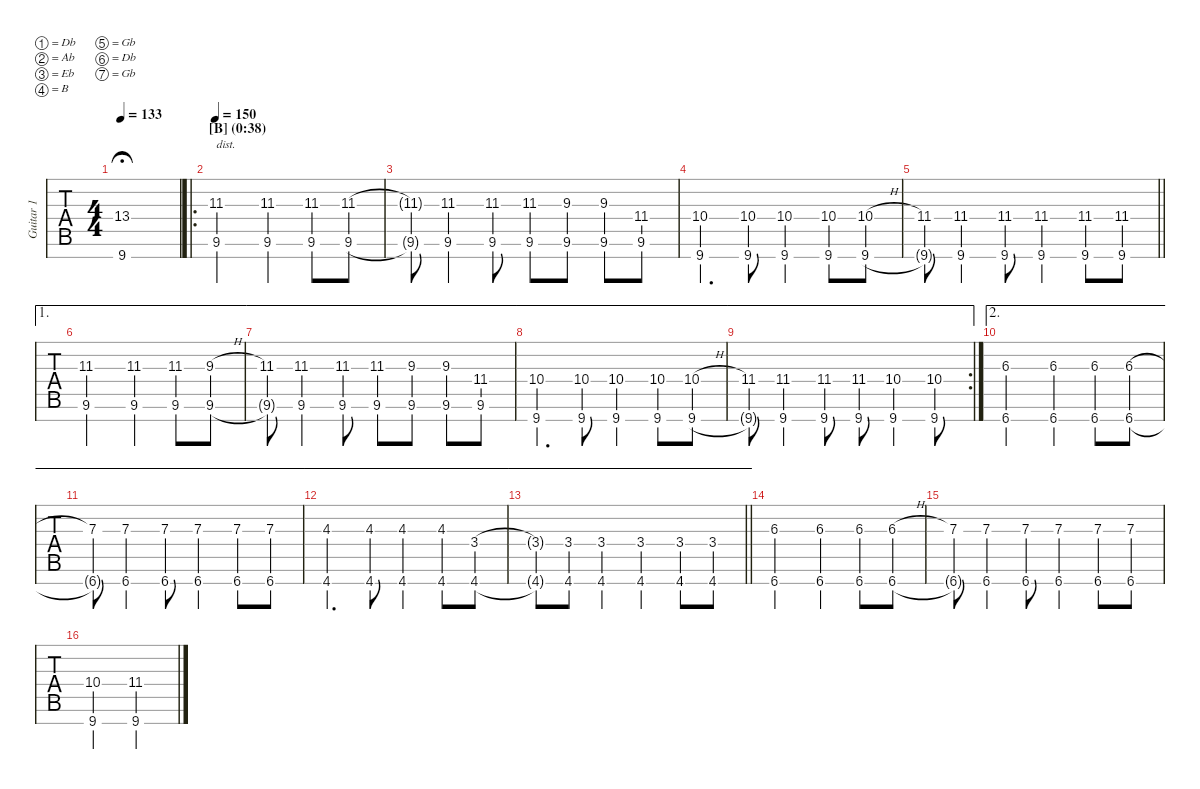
\defaultSystemsLayout 4
\hideDynamics
\bracketExtendMode nobrackets
\multiTrackTrackNamePolicy allsystems
\firstSystemTrackNameMode fullname
\otherSystemsTrackNameMode fullname
\otherSystemsTrackNameOrientation horizontal
\track ("Guitar 1" "Gtr. 1") {instrument overdrivenguitar}
\staff {tabs}
\tuning (Db4 Ab3 Eb3 B2 Gb2 Db2 Gb1)
\ts (4 4)
\scale
1.01534
\tempo 133
\accidentals auto
\clef g2
\ottava regular
\simile none
\ks c
(9.7{t acc #} 13.4{t}).1{dy mf fermata (medium 0.5)} |
\ro
\section ("" "[B] (0:38)")
\scale
0.999759
\tempo 150
(9.6{acc #} 11.3).2{txt "dist." instrument overdrivenguitar} (9.6{acc #} 11.3).4 (9.6{acc #} 11.3).8 (9.6{acc #} 11.3).8 |
\scale
1.00163 (9.6{t acc #} 11.3{t}).8 (9.6{acc #} 11.3).4 (9.6{acc #} 11.3).8 (9.6{acc #} 11.3).8 (9.6{acc #} 9.3).8 (9.6{acc #} 9.3).8 (9.6{acc #} 11.4{acc #}).8 |
\scale
1.00163 (9.7{acc #} 10.4).4{d} (9.7{acc #} 10.4).8 (9.7{acc #} 10.4).4 (9.7{acc #} 10.4).8 (9.7{acc #} 10.4{h}).8 |
\scale
0.996975
\barLineRight lightlight
(11.4{acc #} 9.7{t acc #}).8 (9.7{acc #} 11.4{acc #}).4 (9.7{acc #} 11.4{acc #}).8 (9.7{acc #} 11.4{acc #}).4 (9.7{acc #} 11.4{acc #}).8 (9.7{acc #} 11.4{acc #}).8 |
\ae 1
\scale
0.999656 (9.6{acc #} 11.3).2 (9.6{acc #} 11.3).4 (9.6{acc #} 11.3).8 (9.3{h} 9.6{acc #}).8 |
\ae 1
\scale
1.00235 (9.6{t acc #} 11.3).8 (9.6{acc #} 11.3).4 (9.6{acc #} 11.3).8 (9.6{acc #} 11.3).8 (9.6{acc #} 9.3).8 (9.6{acc #} 9.3).8 (9.6{acc #} 11.4{acc #}).8 |
\ae 1
\scale
0.999656 (9.7{acc #} 10.4).4{d} (9.7{acc #} 10.4).8 (9.7{acc #} 10.4).4 (9.7{acc #} 10.4).8 (9.7{acc #} 10.4{h}).8 |
\ae 1
\rc 2
\scale
0.998341 (11.4{acc #} 9.7{t acc #}).8 (9.7{acc #} 11.4{acc #}).4 (9.7{acc #} 11.4{acc #}).8 (9.7{acc #} 11.4{acc #}).8 (9.7{acc #} 10.4).4 (9.7{acc #} 10.4).8 |
\ae 2
\scale
1.00267 (6.7 6.3).2 (6.7 6.3).4 (6.7 6.3).8 (6.7 6.3{h}).8 |
\ae 2
\scale
0.99729 (7.3{acc #} 6.7{t}).8 (7.3{acc #} 6.7).4 (7.3{acc #} 6.7).8 (7.3{acc #} 6.7).4 (7.3{acc #} 6.7).8 (7.3{acc #} 6.7).8 |
\ae 2
\scale
1.00537 (4.7{acc #} 4.3).4{d} (4.7{acc #} 4.3).8 (4.7{acc #} 4.3).4 (4.7{acc #} 4.3).8 (4.7{acc #} 3.4).8 |
\ae 2
\scale
0.99467
\barLineRight lightlight
(4.7{t acc #} 3.4{t}).8 (4.7{acc #} 3.4).8 (4.7{acc #} 3.4).4 (4.7{acc #} 3.4).4 (4.7{acc #} 3.4).8 (4.7{acc #} 3.4).8 |
\scale
1.00261 (6.7 6.3).2 (6.7 6.3).4 (6.7 6.3).8 (6.7 6.3{h}).8 |
\scale
0.999915 (7.3{acc #} 6.7{t}).8 (7.3{acc #} 6.7).4 (7.3{acc #} 6.7).8 (7.3{acc #} 6.7).4 (7.3{acc #} 6.7).8 (7.3{acc #} 6.7).8 |
\scale
0.999915 (9.7{acc #} 10.4).2 (9.7{acc #} 11.4{acc #}).2
